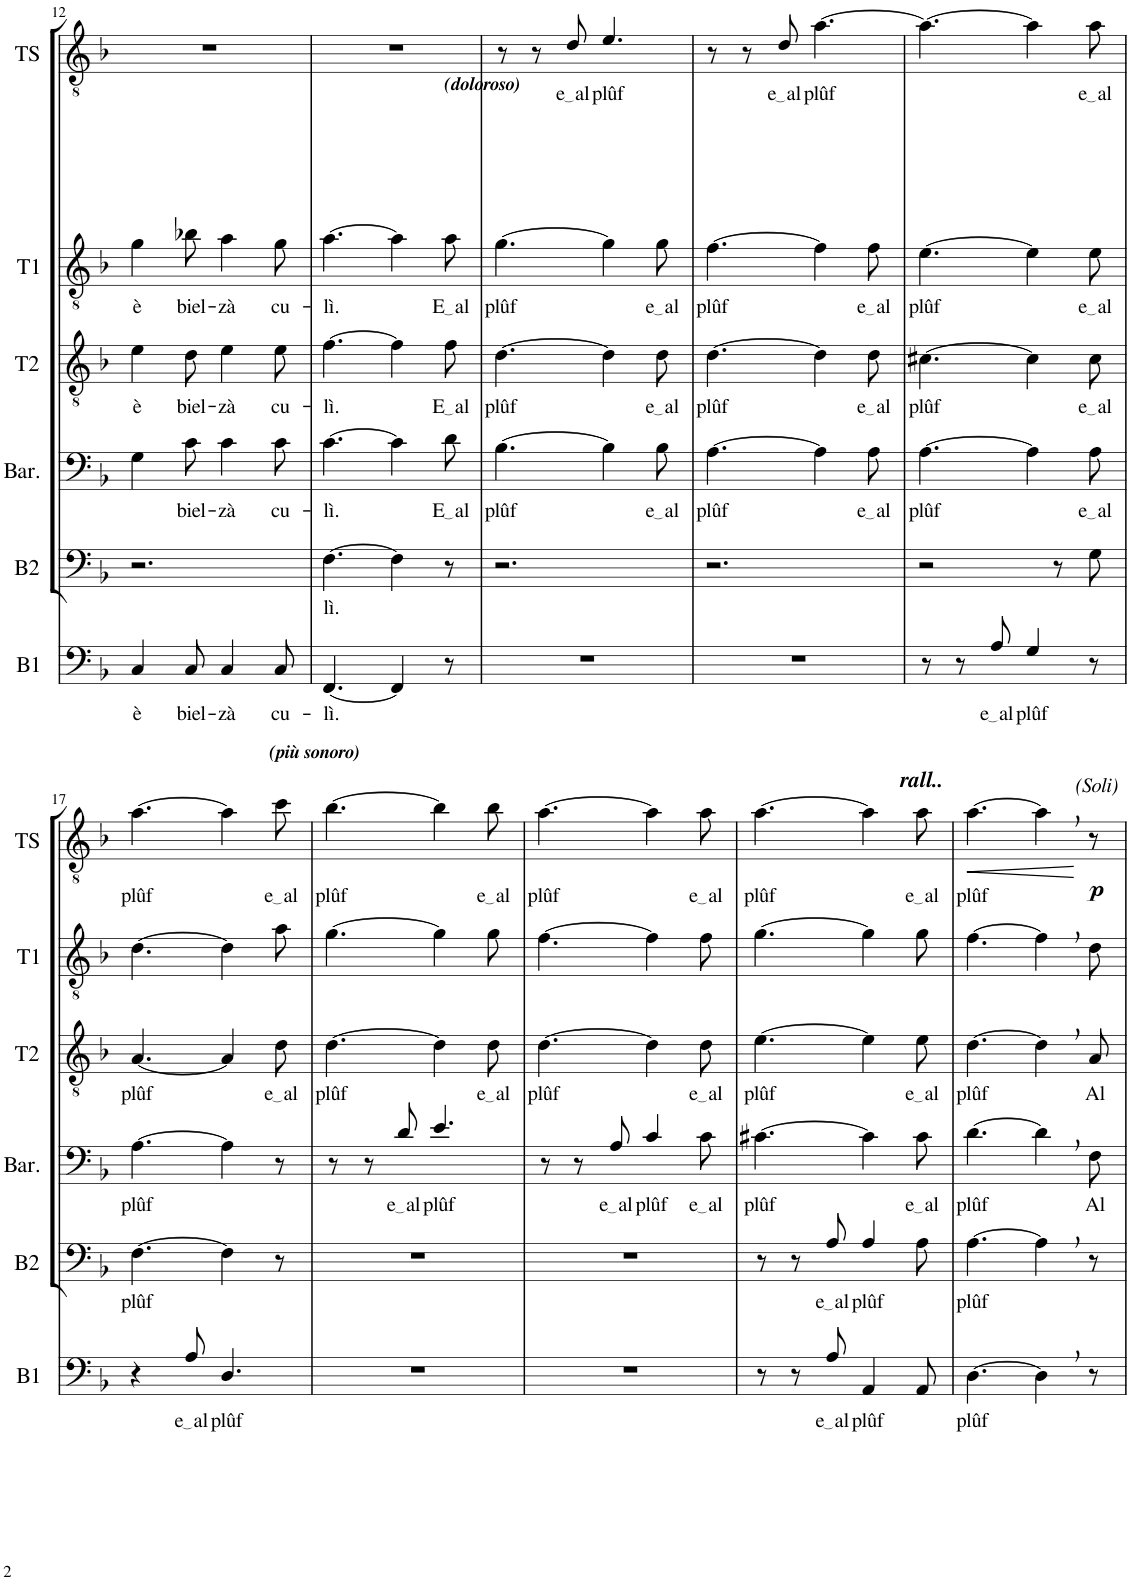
**kern	**text	**kern	**text	**kern	**text	**kern	**text	**kern	**text	**kern	**text	**dynam
*part6	*part6	*part5	*part5	*part4	*part4	*part3	*part3	*part2	*part2	*part1	*part1	*part1
*staff6	*staff6	*staff5	*staff5	*staff4	*staff4	*staff3	*staff3	*staff2	*staff2	*staff1	*staff1	*staff1
*I"Basso	*	*I"B2	*	*I"Baritono	*	*I"Ten 2	*	*I"Ten 1	*	*I"Ten S	*	*
*I'B1	*	*I'B2	*	*I'Bar.	*	*I'T2	*	*I'T1	*	*I'TS	*	*
!!LO:PB:g=z
*clefF4	*	*clefF4	*	*clefF4	*	*clefGv2	*	*clefGv2	*	*clefGv2	*	*
*k[b-]	*	*k[b-]	*	*k[b-]	*	*k[b-]	*	*k[b-]	*	*k[b-]	*	*
*M6/8	*	*M6/8	*	*M6/8	*	*M6/8	*	*M6/8	*	*M6/8	*	*
=12	=12	=12	=12	=12	=12	=12	=12	=12	=12	=12	=12	=12
!	!LO:LY:b	!	!	!	!	!	!LO:LY:b	!	!LO:LY:b	!	!	!
4C/	è	2.r	.	4G\	.	4e\	è	4g\	è	2.r	.	.
!	!LO:LY:b	!	!	!	!LO:LY:b	!	!LO:LY:b	!	!LO:LY:b	!	!	!
8C/	biel-	.	.	8c\	biel-	8d\	biel-	8b-X\	biel-	.	.	.
!	!LO:LY:b	!	!	!	!LO:LY:b	!	!LO:LY:b	!	!LO:LY:b	!	!	!
4C/	-zà	.	.	4c\	-zà	4e\	-zà	4a\	-zà	.	.	.
!	!LO:LY:b	!	!	!	!LO:LY:b	!	!LO:LY:b	!	!LO:LY:b	!	!	!
8C/	cu-	.	.	8c\	cu-	8e\	cu-	8g\	cu-	.	.	.
=13	=13	=13	=13	=13	=13	=13	=13	=13	=13	=13	=13	=13
!	!LO:LY:b	!	!LO:LY:b	!	!LO:LY:b	!	!LO:LY:b	!	!LO:LY:b	!	!	!
[4.FF/	-lì.	[4.F\	-lì.	[4.c\	-lì.	[4.f\	-lì.	[4.a\	-lì.	2.r	.	.
4FF/]	.	4F\]	.	4c\]	.	4f\]	.	4a\]	.	.	.	.
!	!	!	!	!	!	!	!	!LO:TX:a:Bi:t=(doloroso)	!	!	!	!
!	!	!	!	!	!LO:LY:b	!	!LO:LY:b	!	!LO:LY:b	!	!	!
8r	.	8r	.	8d\	E al	8f\	E al	8a\	E al	.	.	.
=14	=14	=14	=14	=14	=14	=14	=14	=14	=14	=14	=14	=14
!	!	!	!	!	!LO:LY:b	!	!LO:LY:b	!	!LO:LY:b	!	!	!
2.r	.	2.r	.	[4.B-\	plûf	[4.d\	plûf	[4.g\	plûf	8r	.	.
.	.	.	.	.	.	.	.	.	.	8r	.	.
!	!	!	!	!	!	!	!	!	!	!	!LO:LY:b	!
.	.	.	.	.	.	.	.	.	.	8d/	e al	.
!	!	!	!	!	!	!	!	!	!	!	!LO:LY:b	!
.	.	.	.	4B-\]	.	4d\]	.	4g\]	.	4.e/	plûf	.
!	!	!	!	!	!LO:LY:b	!	!LO:LY:b	!	!LO:LY:b	!	!	!
.	.	.	.	8B-\	e al	8d\	e al	8g\	e al	.	.	.
=15	=15	=15	=15	=15	=15	=15	=15	=15	=15	=15	=15	=15
!	!	!	!	!	!LO:LY:b	!	!LO:LY:b	!	!LO:LY:b	!	!	!
2.r	.	2.r	.	[4.A\	plûf	[4.d\	plûf	[4.f\	plûf	8r	.	.
.	.	.	.	.	.	.	.	.	.	8r	.	.
!	!	!	!	!	!	!	!	!	!	!	!LO:LY:b	!
.	.	.	.	.	.	.	.	.	.	8d/	e al	.
!	!	!	!	!	!	!	!	!	!	!	!LO:LY:b	!
.	.	.	.	4A\]	.	4d\]	.	4f\]	.	[4.a\	plûf	.
!	!	!	!	!	!LO:LY:b	!	!LO:LY:b	!	!LO:LY:b	!	!	!
.	.	.	.	8A\	e al	8d\	e al	8f\	e al	.	.	.
=16	=16	=16	=16	=16	=16	=16	=16	=16	=16	=16	=16	=16
!	!	!	!	!	!LO:LY:b	!	!LO:LY:b	!	!LO:LY:b	!	!	!
8r	.	2r	.	[4.A\	plûf	[4.c#X\	plûf	[4.e\	plûf	4.a\_	.	.
8r	.	.	.	.	.	.	.	.	.	.	.	.
!	!LO:LY:b	!	!	!	!	!	!	!	!	!	!	!
8A/	e al	.	.	.	.	.	.	.	.	.	.	.
!	!LO:LY:b	!	!	!	!	!	!	!	!	!	!	!
4G/	plûf	.	.	4A\]	.	4c#\]	.	4e\]	.	4a\]	.	.
.	.	8r	.	.	.	.	.	.	.	.	.	.
!	!	!	!	!	!LO:LY:b	!	!LO:LY:b	!	!LO:LY:b	!	!LO:LY:b	!
8r	.	8G\	.	8A\	e al	8c#\	e al	8e\	e al	8a\	e al	.
!!LO:LB:g=z
=17	=17	=17	=17	=17	=17	=17	=17	=17	=17	=17	=17	=17
!	!	!	!LO:LY:b	!	!LO:LY:b	!	!LO:LY:b	!	!	!	!LO:LY:b	!
4r	.	[4.F\	plûf	[4.A\	plûf	[4.A/	plûf	[4.d\	.	[4.a\	plûf	.
!	!LO:LY:b	!	!	!	!	!	!	!	!	!	!	!
8A/	e al	.	.	.	.	.	.	.	.	.	.	.
!	!LO:LY:b	!	!	!	!	!	!	!	!	!	!	!
4.D/	plûf	4F\]	.	4A\]	.	4A/]	.	4d\]	.	4a\]	.	.
!	!	!	!	!	!	!	!	!	!	!LO:TX:a:Bi:t=(più sonoro)	!	!
!	!	!	!	!	!	!	!LO:LY:b	!	!	!	!LO:LY:b	!
.	.	8r	.	8r	.	8d\	e al	8a\	.	8cc\	e al	.
=18	=18	=18	=18	=18	=18	=18	=18	=18	=18	=18	=18	=18
!	!	!	!	!	!	!	!LO:LY:b	!	!	!	!LO:LY:b	!
2.r	.	2.r	.	8r	.	[4.d\	plûf	[4.g\	.	[4.b-\	plûf	.
.	.	.	.	8r	.	.	.	.	.	.	.	.
!	!	!	!	!	!LO:LY:b	!	!	!	!	!	!	!
.	.	.	.	8d/	e al	.	.	.	.	.	.	.
!	!	!	!	!	!LO:LY:b	!	!	!	!	!	!	!
.	.	.	.	4.e/	plûf	4d\]	.	4g\]	.	4b-\]	.	.
!	!	!	!	!	!	!	!LO:LY:b	!	!	!	!LO:LY:b	!
.	.	.	.	.	.	8d\	e al	8g\	.	8b-\	e al	.
=19	=19	=19	=19	=19	=19	=19	=19	=19	=19	=19	=19	=19
!	!	!	!	!	!	!	!LO:LY:b	!	!	!	!LO:LY:b	!
2.r	.	2.r	.	8r	.	[4.d\	plûf	[4.f\	.	[4.a\	plûf	.
.	.	.	.	8r	.	.	.	.	.	.	.	.
!	!	!	!	!	!LO:LY:b	!	!	!	!	!	!	!
.	.	.	.	8A/	e al	.	.	.	.	.	.	.
!	!	!	!	!	!LO:LY:b	!	!	!	!	!	!	!
.	.	.	.	4c/	plûf	4d\]	.	4f\]	.	4a\]	.	.
!	!	!	!	!	!LO:LY:b	!	!LO:LY:b	!	!	!	!LO:LY:b	!
.	.	.	.	8c\	e al	8d\	e al	8f\	.	8a\	e al	.
=20	=20	=20	=20	=20	=20	=20	=20	=20	=20	=20	=20	=20
!	!	!	!	!	!LO:LY:b	!	!LO:LY:b	!	!	!	!LO:LY:b	!
8r	.	8r	.	[4.c#X\	plûf	[4.e\	plûf	[4.g\	.	[4.a\	plûf	.
8r	.	8r	.	.	.	.	.	.	.	.	.	.
!	!LO:LY:b	!	!LO:LY:b	!	!	!	!	!	!	!	!	!
8A/	e al	8A/	e al	.	.	.	.	.	.	.	.	.
!	!LO:LY:b	!	!LO:LY:b	!	!	!	!	!	!	!	!	!
4AA/	plûf	4A/	plûf	4c#\]	.	4e\]	.	4g\]	.	4a\]	.	.
!	!	!	!	!	!	!	!	!	!	!LO:TX:a:Bi:t=rall..	!	!
!	!	!	!	!	!LO:LY:b	!	!LO:LY:b	!	!	!	!LO:LY:b	!
8AA/	.	8A\	.	8c#\	e al	8e\	e al	8g\	.	8a\	e al	.
=21	=21	=21	=21	=21	=21	=21	=21	=21	=21	=21	=21	=21
!	!LO:LY:b	!	!LO:LY:b	!	!LO:LY:b	!	!LO:LY:b	!	!	!	!LO:LY:b	!LO:HP:b
[4.D\	plûf	[4.A\	plûf	[4.d\	plûf	[4.d\	plûf	[4.f\	.	[4.a\	plûf	<
4D,\]	.	4A,\]	.	4d,\]	.	4d,\]	.	4f,\]	.	4a,\]	.	.
!	!	!	!	!	!	!	!	!	!	!LO:TX:a:i:t=(Soli)	!	!
!	!	!	!	!	!LO:LY:b	!	!LO:LY:b	!	!	!	!	!LO:DY:b
8r	.	8r	.	8F\	Al	8A/	Al	8d\	.	8r	.	p
.	.	.	.	.	.	.	.	.	.	.	.	[
=	=	=	=	=	=	=	=	=	=	=	=	=
*-	*-	*-	*-	*-	*-	*-	*-	*-	*-	*-	*-	*-
